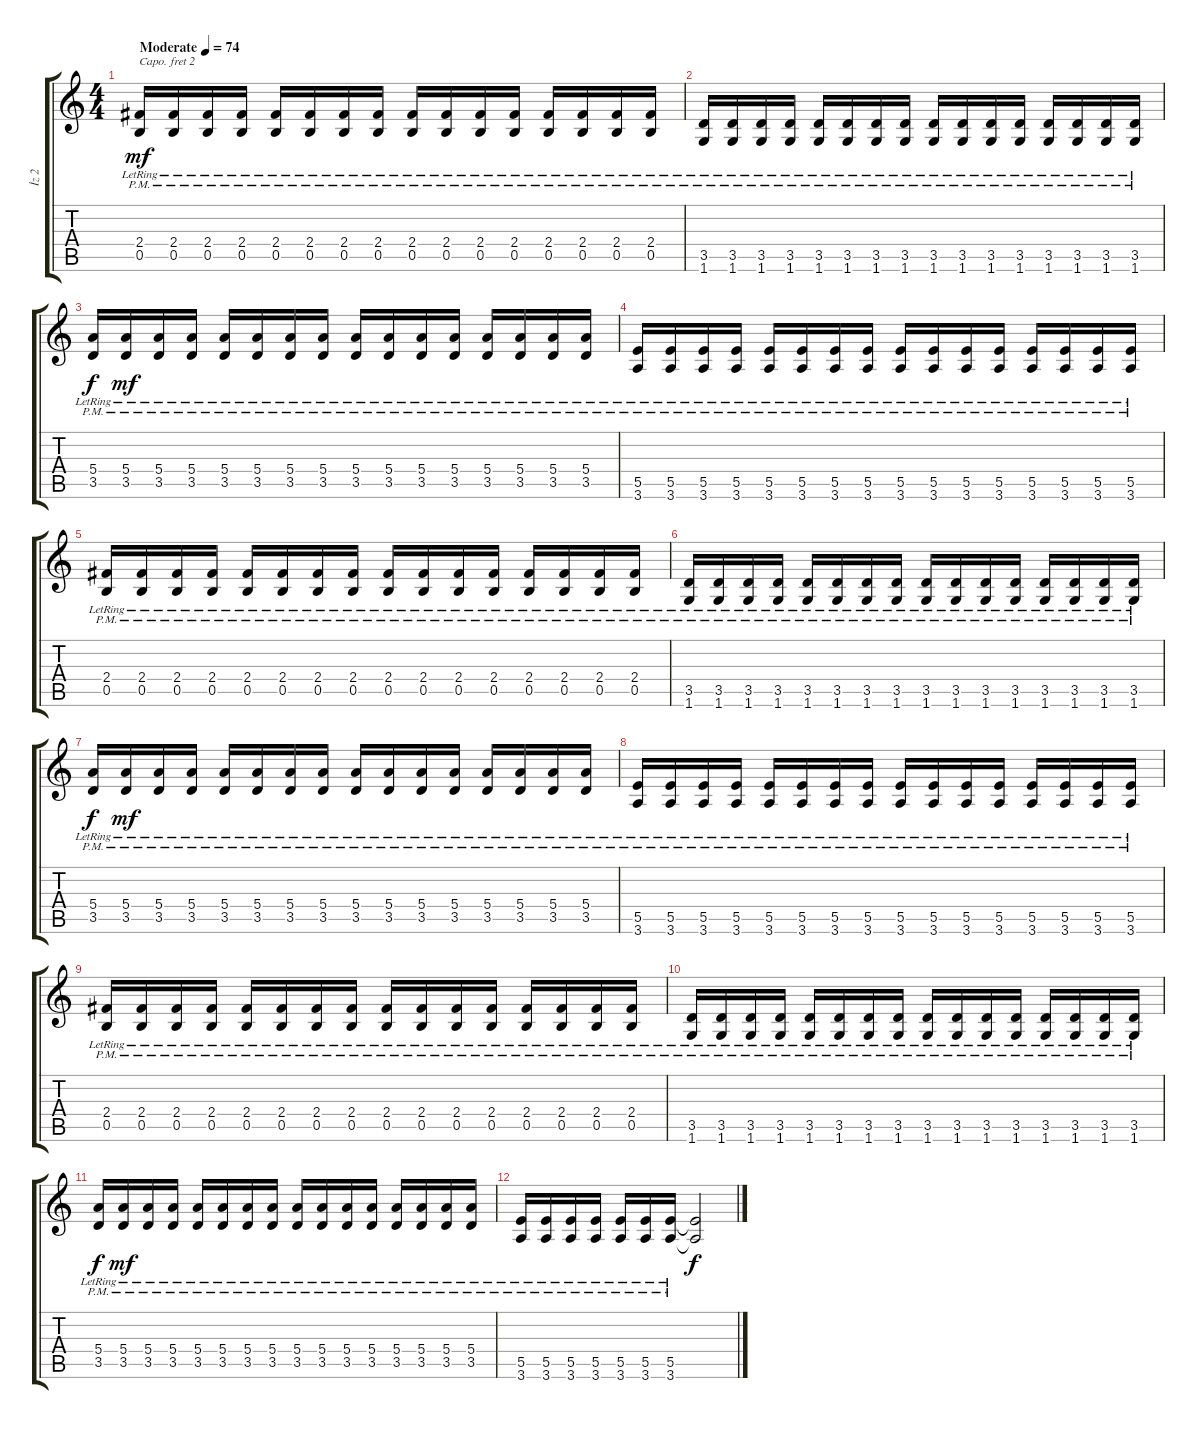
\track ("İz 2" "İz 2") {instrument acousticguitarsteel}
\staff {score tabs}
\capo 2
\tuning (E4 B3 G3 D3 A2 E2) {hide}
\ts (4 4)
\tempo (74 "Moderate")
\clef g2
\ks c
(2.4{pm lr} 0.5{pm lr}).16{dy mf instrument acousticguitarsteel} (2.4{pm lr} 0.5{pm lr}).16 (2.4{pm lr} 0.5{pm lr}).16 (2.4{pm lr} 0.5{pm lr}).16 (2.4{pm lr} 0.5{pm lr}).16 (2.4{pm lr} 0.5{pm lr}).16 (2.4{pm lr} 0.5{pm lr}).16 (2.4{pm lr} 0.5{pm lr}).16 (2.4{pm lr} 0.5{pm lr}).16 (2.4{pm lr} 0.5{pm lr}).16 (2.4{pm lr} 0.5{pm lr}).16 (2.4{pm lr} 0.5{pm lr}).16 (2.4{pm lr} 0.5{pm lr}).16 (2.4{pm lr} 0.5{pm lr}).16 (2.4{pm lr} 0.5{pm lr}).16 (2.4{pm lr} 0.5{pm lr}).16 |
(3.5{pm lr} 1.6).16 (3.5{pm lr} 1.6).16 (3.5{pm lr} 1.6).16 (3.5{pm lr} 1.6).16 (3.5{pm lr} 1.6).16 (3.5{pm lr} 1.6).16 (3.5{pm lr} 1.6).16 (3.5{pm lr} 1.6).16 (3.5{pm lr} 1.6).16 (3.5{pm lr} 1.6).16 (3.5{pm lr} 1.6).16 (3.5{pm lr} 1.6).16 (3.5{pm lr} 1.6).16 (3.5{pm lr} 1.6).16 (3.5{pm lr} 1.6).16 (3.5{pm lr} 1.6).16 |
(5.4{pm lr} 3.5{pm lr}).16{dy f} (5.4{pm lr} 3.5{pm lr}).16{dy mf} (5.4{pm lr} 3.5{pm lr}).16 (5.4{pm lr} 3.5{pm lr}).16 (5.4{pm lr} 3.5{pm lr}).16 (5.4{pm lr} 3.5{pm lr}).16 (5.4{pm lr} 3.5{pm lr}).16 (5.4{pm lr} 3.5{pm lr}).16 (5.4{pm lr} 3.5{pm lr}).16 (5.4{pm lr} 3.5{pm lr}).16 (5.4{pm lr} 3.5{pm lr}).16 (5.4{pm lr} 3.5{pm lr}).16 (5.4{pm lr} 3.5{pm lr}).16 (5.4{pm lr} 3.5{pm lr}).16 (5.4{pm lr} 3.5{pm lr}).16 (5.4{pm lr} 3.5{pm lr}).16 |
(5.5{pm lr} 3.6{pm lr}).16 (5.5{pm lr} 3.6).16 (5.5{pm lr} 3.6).16 (5.5{pm lr} 3.6).16 (5.5{pm lr} 3.6).16 (5.5{pm lr} 3.6).16 (5.5{pm lr} 3.6).16 (5.5{pm lr} 3.6).16 (5.5{pm lr} 3.6).16 (5.5{pm lr} 3.6).16 (5.5{pm lr} 3.6).16 (5.5{pm lr} 3.6).16 (5.5{pm lr} 3.6).16 (5.5{pm lr} 3.6).16 (5.5{pm lr} 3.6).16 (5.5{pm lr} 3.6).16 |
(2.4{pm lr} 0.5{pm lr}).16 (2.4{pm lr} 0.5{pm lr}).16 (2.4{pm lr} 0.5{pm lr}).16 (2.4{pm lr} 0.5{pm lr}).16 (2.4{pm lr} 0.5{pm lr}).16 (2.4{pm lr} 0.5{pm lr}).16 (2.4{pm lr} 0.5{pm lr}).16 (2.4{pm lr} 0.5{pm lr}).16 (2.4{pm lr} 0.5{pm lr}).16 (2.4{pm lr} 0.5{pm lr}).16 (2.4{pm lr} 0.5{pm lr}).16 (2.4{pm lr} 0.5{pm lr}).16 (2.4{pm lr} 0.5{pm lr}).16 (2.4{pm lr} 0.5{pm lr}).16 (2.4{pm lr} 0.5{pm lr}).16 (2.4{pm lr} 0.5{pm lr}).16 |
(3.5{pm lr} 1.6).16 (3.5{pm lr} 1.6).16 (3.5{pm lr} 1.6).16 (3.5{pm lr} 1.6).16 (3.5{pm lr} 1.6).16 (3.5{pm lr} 1.6).16 (3.5{pm lr} 1.6).16 (3.5{pm lr} 1.6).16 (3.5{pm lr} 1.6).16 (3.5{pm lr} 1.6).16 (3.5{pm lr} 1.6).16 (3.5{pm lr} 1.6).16 (3.5{pm lr} 1.6).16 (3.5{pm lr} 1.6).16 (3.5{pm lr} 1.6).16 (3.5{pm lr} 1.6).16 |
(5.4{pm lr} 3.5{pm lr}).16{dy f} (5.4{pm lr} 3.5{pm lr}).16{dy mf} (5.4{pm lr} 3.5{pm lr}).16 (5.4{pm lr} 3.5{pm lr}).16 (5.4{pm lr} 3.5{pm lr}).16 (5.4{pm lr} 3.5{pm lr}).16 (5.4{pm lr} 3.5{pm lr}).16 (5.4{pm lr} 3.5{pm lr}).16 (5.4{pm lr} 3.5{pm lr}).16 (5.4{pm lr} 3.5{pm lr}).16 (5.4{pm lr} 3.5{pm lr}).16 (5.4{pm lr} 3.5{pm lr}).16 (5.4{pm lr} 3.5{pm lr}).16 (5.4{pm lr} 3.5{pm lr}).16 (5.4{pm lr} 3.5{pm lr}).16 (5.4{pm lr} 3.5{pm lr}).16 |
(5.5{pm lr} 3.6{pm lr}).16 (5.5{pm lr} 3.6).16 (5.5{pm lr} 3.6).16 (5.5{pm lr} 3.6).16 (5.5{pm lr} 3.6).16 (5.5{pm lr} 3.6).16 (5.5{pm lr} 3.6).16 (5.5{pm lr} 3.6).16 (5.5{pm lr} 3.6).16 (5.5{pm lr} 3.6).16 (5.5{pm lr} 3.6).16 (5.5{pm lr} 3.6).16 (5.5{pm lr} 3.6).16 (5.5{pm lr} 3.6).16 (5.5{pm lr} 3.6).16 (5.5{pm lr} 3.6).16 |
(2.4{pm lr} 0.5{pm lr}).16 (2.4{pm lr} 0.5{pm lr}).16 (2.4{pm lr} 0.5{pm lr}).16 (2.4{pm lr} 0.5{pm lr}).16 (2.4{pm lr} 0.5{pm lr}).16 (2.4{pm lr} 0.5{pm lr}).16 (2.4{pm lr} 0.5{pm lr}).16 (2.4{pm lr} 0.5{pm lr}).16 (2.4{pm lr} 0.5{pm lr}).16 (2.4{pm lr} 0.5{pm lr}).16 (2.4{pm lr} 0.5{pm lr}).16 (2.4{pm lr} 0.5{pm lr}).16 (2.4{pm lr} 0.5{pm lr}).16 (2.4{pm lr} 0.5{pm lr}).16 (2.4{pm lr} 0.5{pm lr}).16 (2.4{pm lr} 0.5{pm lr}).16 |
(3.5{pm lr} 1.6).16 (3.5{pm lr} 1.6).16 (3.5{pm lr} 1.6).16 (3.5{pm lr} 1.6).16 (3.5{pm lr} 1.6).16 (3.5{pm lr} 1.6).16 (3.5{pm lr} 1.6).16 (3.5{pm lr} 1.6).16 (3.5{pm lr} 1.6).16 (3.5{pm lr} 1.6).16 (3.5{pm lr} 1.6).16 (3.5{pm lr} 1.6).16 (3.5{pm lr} 1.6).16 (3.5{pm lr} 1.6).16 (3.5{pm lr} 1.6).16 (3.5{pm lr} 1.6).16 |
(5.4{pm lr} 3.5{pm lr}).16{dy f} (5.4{pm lr} 3.5{pm lr}).16{dy mf} (5.4{pm lr} 3.5{pm lr}).16 (5.4{pm lr} 3.5{pm lr}).16 (5.4{pm lr} 3.5{pm lr}).16 (5.4{pm lr} 3.5{pm lr}).16 (5.4{pm lr} 3.5{pm lr}).16 (5.4{pm lr} 3.5{pm lr}).16 (5.4{pm lr} 3.5{pm lr}).16 (5.4{pm lr} 3.5{pm lr}).16 (5.4{pm lr} 3.5{pm lr}).16 (5.4{pm lr} 3.5{pm lr}).16 (5.4{pm lr} 3.5{pm lr}).16 (5.4{pm lr} 3.5{pm lr}).16 (5.4{pm lr} 3.5{pm lr}).16 (5.4{pm lr} 3.5{pm lr}).16 |
(5.5{pm lr} 3.6{pm lr}).16 (5.5{pm lr} 3.6).16 (5.5{pm lr} 3.6).16 (5.5{pm lr} 3.6).16 (5.5{pm lr} 3.6).16 (5.5{pm lr} 3.6).16 (5.5{pm lr} 3.6).16 (5.5{t} 3.6{t}).2{dy f}
